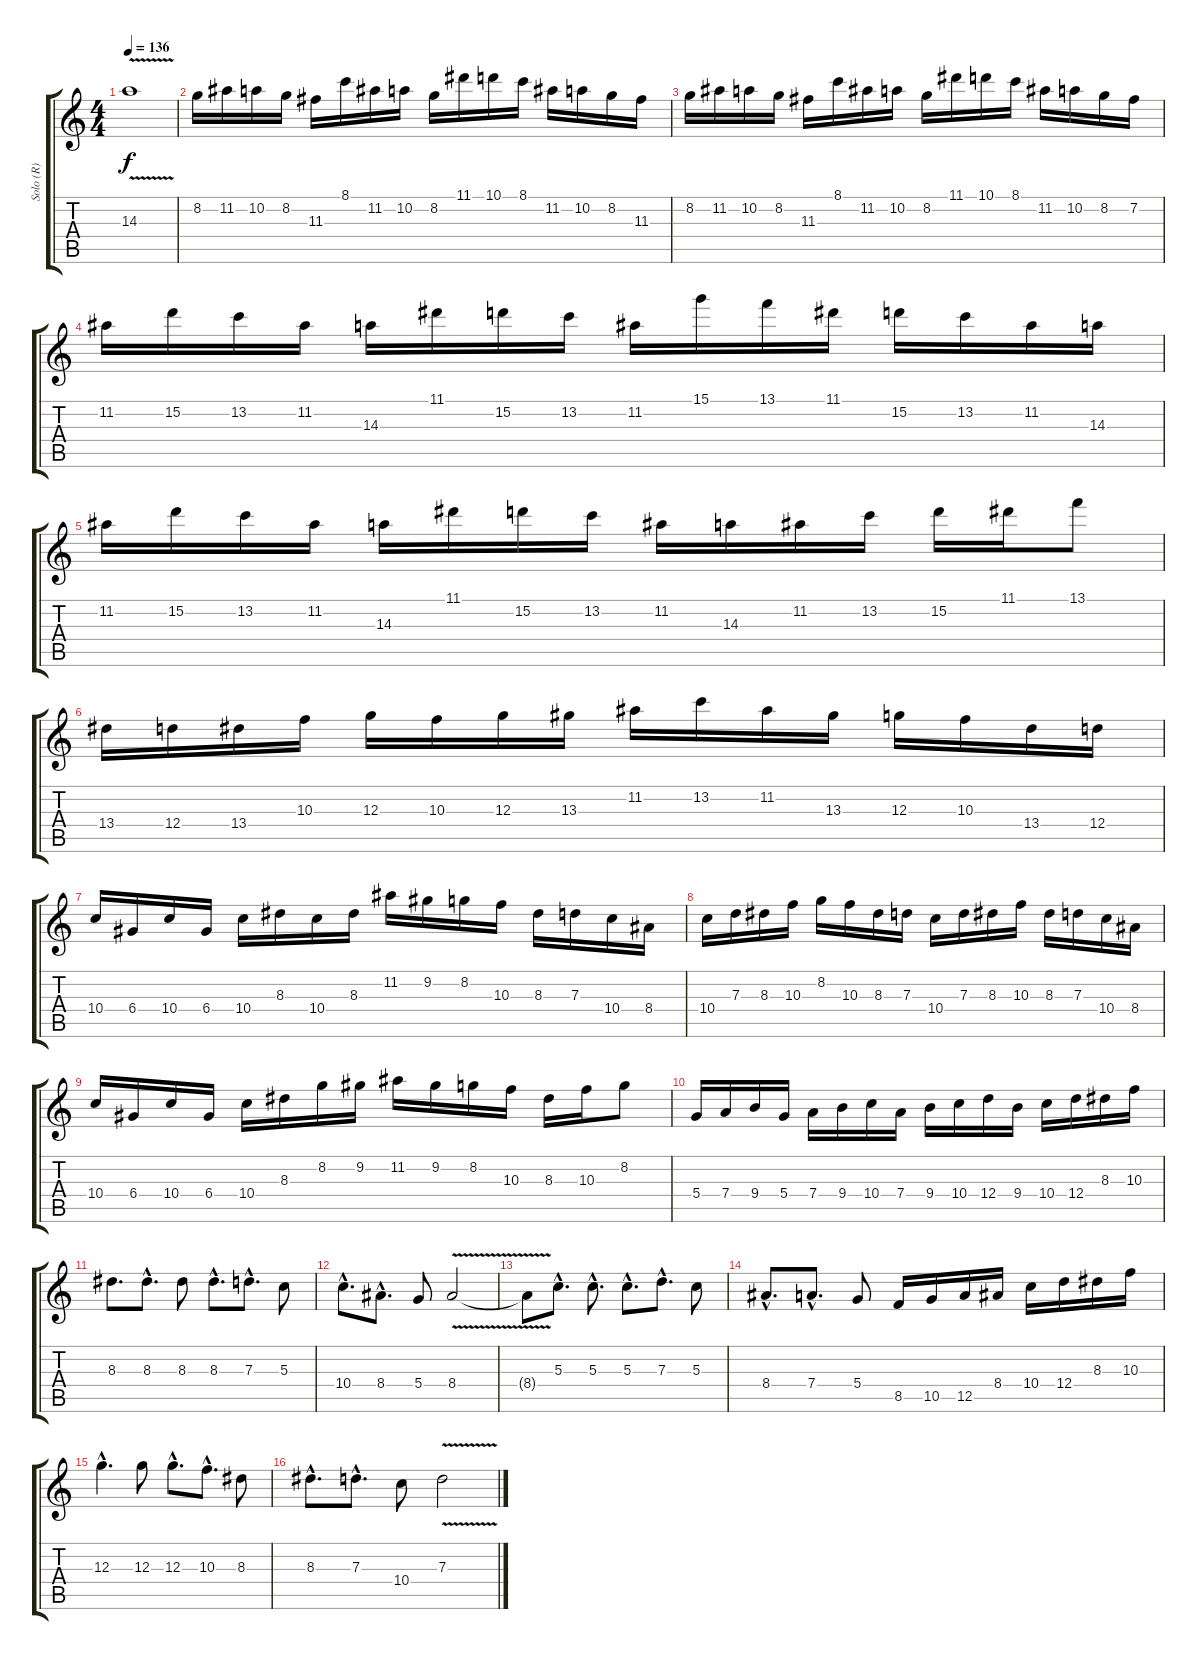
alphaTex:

\track ("Solo (R)" "Solo (R)") {instrument distortionguitar}
\staff {score tabs}
\tuning (E4 B3 G3 D3 A2 E2) {hide}
\ts (4 4)
\tempo 136
\clef g2
\ks c
14.3{v}.1{dy f} |
8.2.16 11.2.16 10.2.16 8.2.16 11.3.16 8.1.16 11.2.16 10.2.16 8.2.16 11.1.16 10.1.16 8.1.16 11.2.16 10.2.16 8.2.16 11.3.16 |
8.2.16 11.2.16 10.2.16 8.2.16 11.3.16 8.1.16 11.2.16 10.2.16 8.2.16 11.1.16 10.1.16 8.1.16 11.2.16 10.2.16 8.2.16 7.2.16 |
11.2.16 15.2.16 13.2.16 11.2.16 14.3.16 11.1.16 15.2.16 13.2.16 11.2.16 15.1.16 13.1.16 11.1.16 15.2.16 13.2.16 11.2.16 14.3.16 |
11.2.16 15.2.16 13.2.16 11.2.16 14.3.16 11.1.16 15.2.16 13.2.16 11.2.16 14.3.16 11.2.16 13.2.16 15.2.16 11.1.16 13.1.8 |
13.4.16 12.4.16 13.4.16 10.3.16 12.3.16 10.3.16 12.3.16 13.3.16 11.2.16 13.2.16 11.2.16 13.3.16 12.3.16 10.3.16 13.4.16 12.4.16 |
10.4.16 6.4.16 10.4.16 6.4.16 10.4.16 8.3.16 10.4.16 8.3.16 11.2.16 9.2.16 8.2.16 10.3.16 8.3.16 7.3.16 10.4.16 8.4.16 |
10.4.16 7.3.16 8.3.16 10.3.16 8.2.16 10.3.16 8.3.16 7.3.16 10.4.16 7.3.16 8.3.16 10.3.16 8.3.16 7.3.16 10.4.16 8.4.16 |
10.4.16 6.4.16 10.4.16 6.4.16 10.4.16 8.3.16 8.2.16 9.2.16 11.2.16 9.2.16 8.2.16 10.3.16 8.3.16 10.3.16 8.2.8 |
5.4.16 7.4.16 9.4.16 5.4.16 7.4.16 9.4.16 10.4.16 7.4.16 9.4.16 10.4.16 12.4.16 9.4.16 10.4.16 12.4.16 8.3.16 10.3.16 |
8.3.8{d} 8.3{hac}.8{d} 8.3.8 8.3{hac}.8{d} 7.3{hac}.8{d} 5.3.8 |
10.4{hac}.8{d} 8.4{hac}.8{d} 5.4.8 8.4{v}.2 |
8.4{t}.8 5.3{hac}.8{d} 5.3{hac}.8{d} 5.3{hac}.8{d} 7.3{hac}.8{d} 5.3.8 |
8.4{hac}.8{d} 7.4{hac}.8{d} 5.4.8 8.5.16 10.5.16 12.5.16 8.4.16 10.4.16 12.4.16 8.3.16 10.3.16 |
12.3{hac}.4{d} 12.3.8 12.3{hac}.8{d} 10.3{hac}.8{d} 8.3.8 |
8.3{hac}.8{d} 7.3{hac}.8{d} 10.4.8 7.3{v}.2
